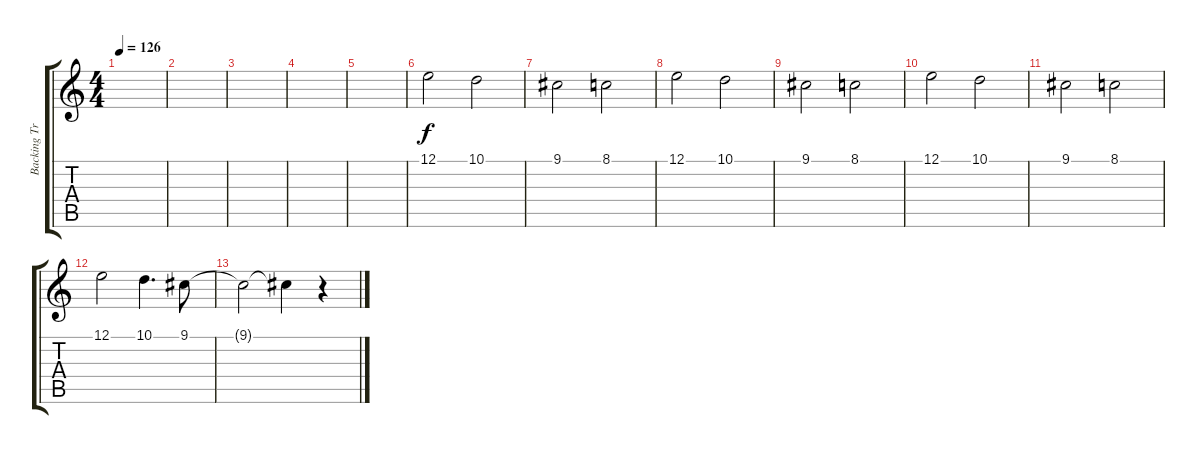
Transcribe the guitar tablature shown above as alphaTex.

\track ("Backing Track" "Backing Tr") {instrument lead6voice}
\staff {score tabs}
\tuning (E4 B3 G3 D3 A2 E2) {hide}
\ts (4 4)
\tempo 126
\clef g2
\ks c
|
|
|
|
|
12.1.2{volume 14 instrument lead6voice} 10.1.2 |
9.1.2 8.1.2 |
12.1.2 10.1.2 |
9.1.2 8.1.2 |
12.1.2 10.1.2 |
9.1.2 8.1.2 |
12.1.2 10.1.4{d} 9.1.8 |
9.1{t}.2 9.1{t}.4 r.4
